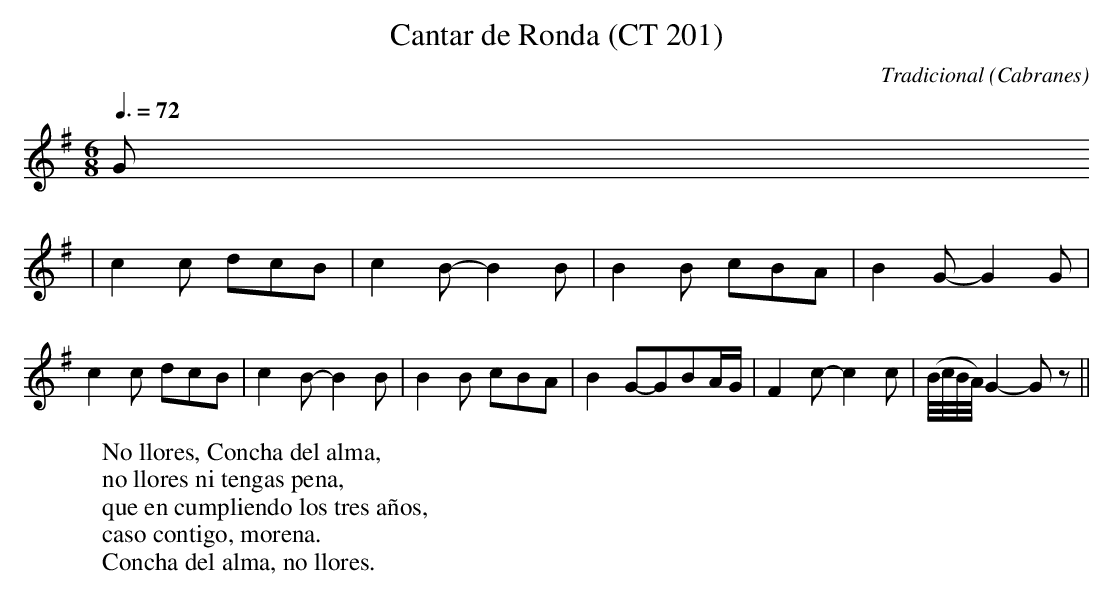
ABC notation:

X:1
T:Cantar de Ronda (CT 201)
C:Tradicional
O:Cabranes
M:6/8
L:1/8
Q:3/8=72
W:No llores, Concha del alma,
W:no llores ni tengas pena,
W:que en cumpliendo los tres años,
W:caso contigo, morena.
W:Concha del alma, no llores.
K:G
G
|c2 c dcB|c2 B-B2 B|B2 B cBA|B2 G-G2 G|
c2 c dcB|c2 B-B2 B|B2 B cBA|B2 G-GBA/G/|F2 c-c2 c|(B/4c/4B/4A/4) G2-G z||
